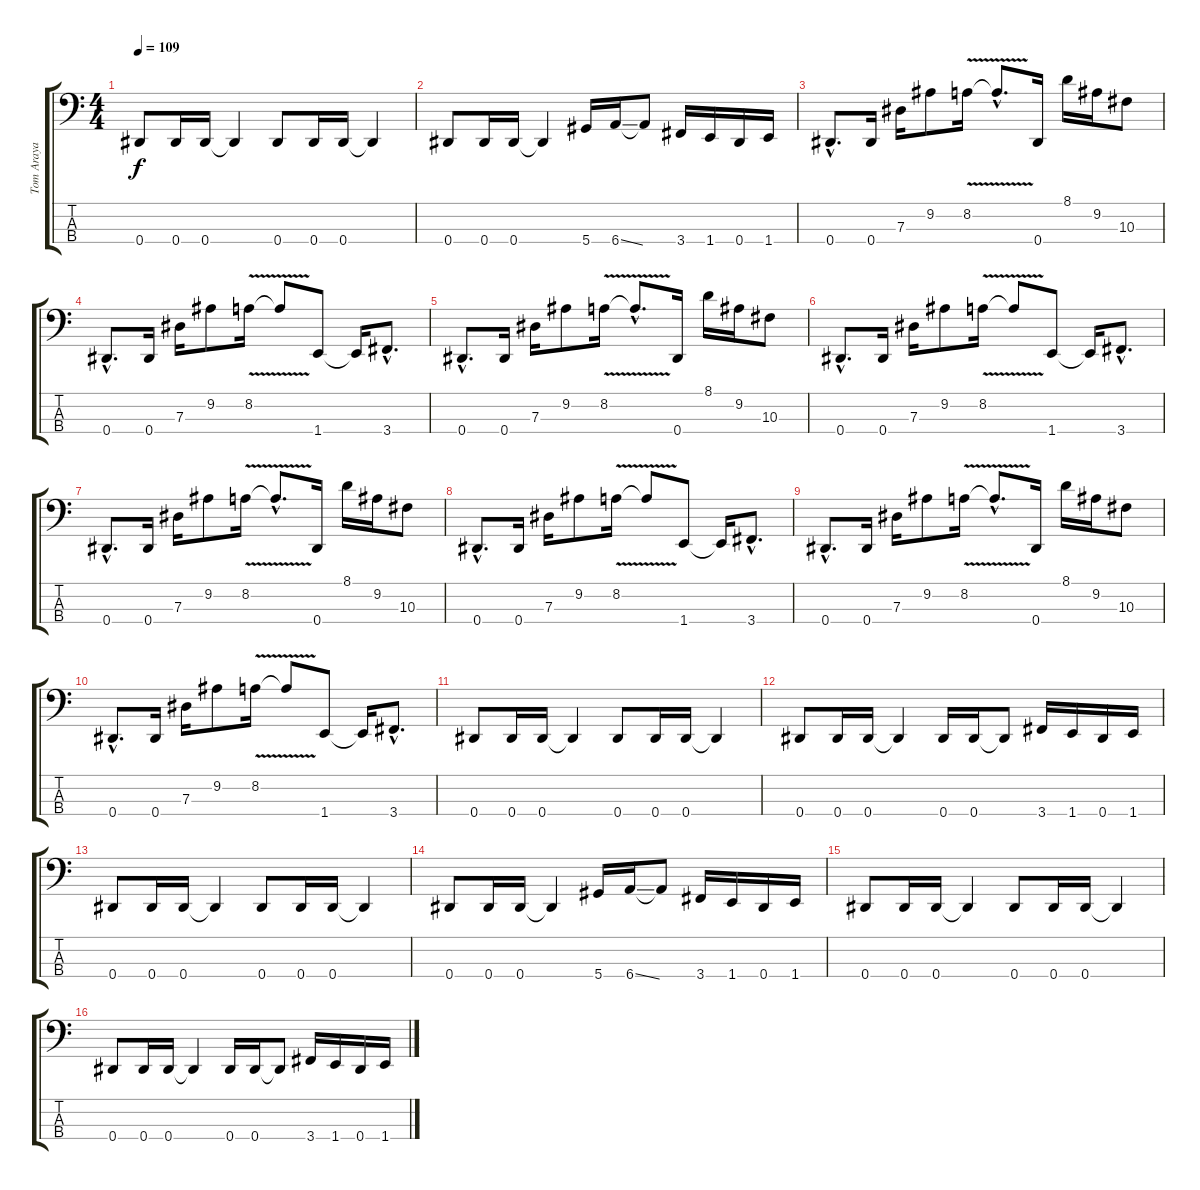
\track ("Tom Araya" "Tom Araya") {instrument electricbasspick}
\staff {score tabs}
\tuning (Gb2 Db2 Ab1 Eb1) {hide}
\ts (4 4)
\tempo 109
\clef f4
\ks c
0.4.8{dy f} 0.4.16 0.4.16 0.4{t}.4 0.4.8 0.4.16 0.4.16 0.4{t}.4 |
0.4.8 0.4.16 0.4.16 0.4{t}.4 5.4.16 6.4{ss}.16 6.4{t}.8 3.4.16 1.4.16 0.4.16 1.4.16 |
0.4{hac}.8{d} 0.4.16 7.3.16 9.2.8 8.2{v}.16 8.2{hac t}.8{d} 0.4.16 8.1.16 9.2.16 10.3.8 |
0.4{hac}.8{d} 0.4.16 7.3.16 9.2.8 8.2{v}.16 8.2{t}.8 1.4.8 1.4{t}.16 3.4{hac}.8{d} |
0.4{hac}.8{d} 0.4.16 7.3.16 9.2.8 8.2{v}.16 8.2{hac t}.8{d} 0.4.16 8.1.16 9.2.16 10.3.8 |
0.4{hac}.8{d} 0.4.16 7.3.16 9.2.8 8.2{v}.16 8.2{t}.8 1.4.8 1.4{t}.16 3.4{hac}.8{d} |
0.4{hac}.8{d} 0.4.16 7.3.16 9.2.8 8.2{v}.16 8.2{hac t}.8{d} 0.4.16 8.1.16 9.2.16 10.3.8 |
0.4{hac}.8{d} 0.4.16 7.3.16 9.2.8 8.2{v}.16 8.2{t}.8 1.4.8 1.4{t}.16 3.4{hac}.8{d} |
0.4{hac}.8{d} 0.4.16 7.3.16 9.2.8 8.2{v}.16 8.2{hac t}.8{d} 0.4.16 8.1.16 9.2.16 10.3.8 |
0.4{hac}.8{d} 0.4.16 7.3.16 9.2.8 8.2{v}.16 8.2{t}.8 1.4.8 1.4{t}.16 3.4{hac}.8{d} |
0.4.8 0.4.16 0.4.16 0.4{t}.4 0.4.8 0.4.16 0.4.16 0.4{t}.4 |
0.4.8 0.4.16 0.4.16 0.4{t}.4 0.4.16 0.4.16 0.4{t}.8 3.4.16 1.4.16 0.4.16 1.4.16 |
0.4.8 0.4.16 0.4.16 0.4{t}.4 0.4.8 0.4.16 0.4.16 0.4{t}.4 |
0.4.8 0.4.16 0.4.16 0.4{t}.4 5.4.16 6.4{ss}.16 6.4{t}.8 3.4.16 1.4.16 0.4.16 1.4.16 |
0.4.8 0.4.16 0.4.16 0.4{t}.4 0.4.8 0.4.16 0.4.16 0.4{t}.4 |
0.4.8 0.4.16 0.4.16 0.4{t}.4 0.4.16 0.4.16 0.4{t}.8 3.4.16 1.4.16 0.4.16 1.4.16
